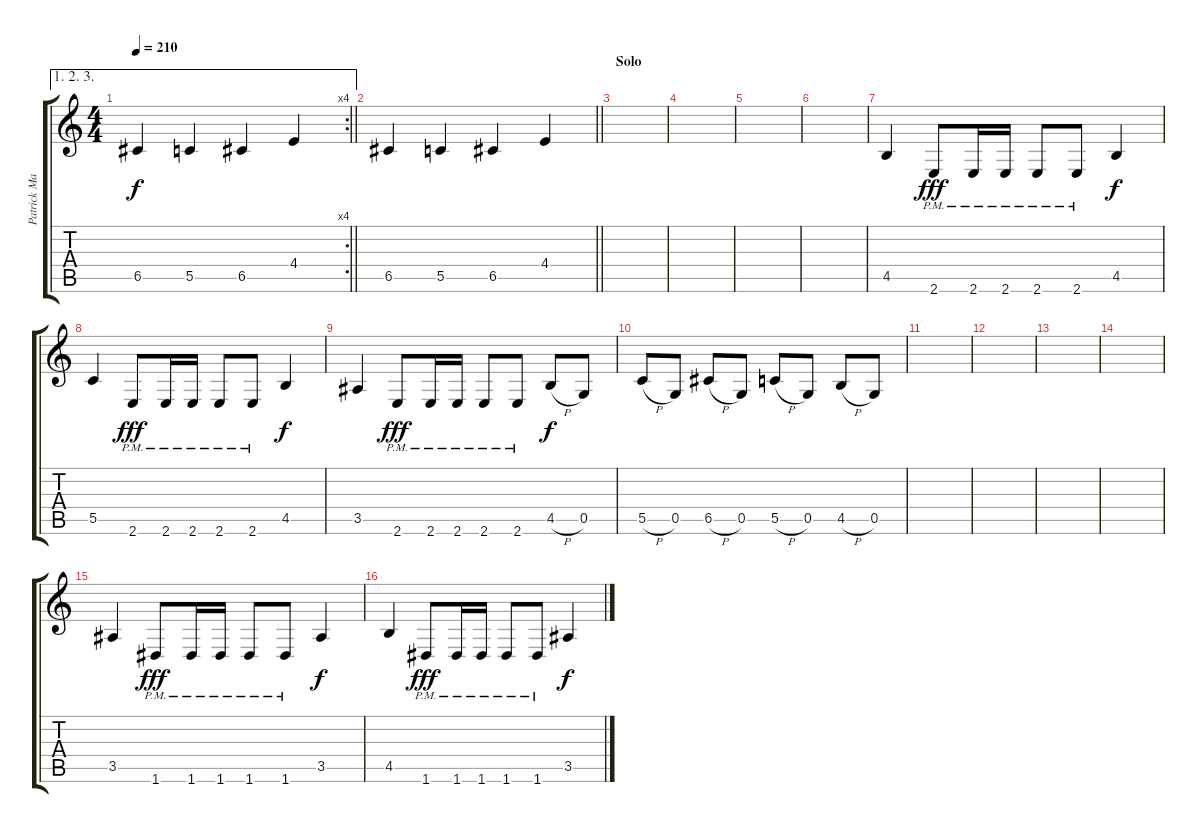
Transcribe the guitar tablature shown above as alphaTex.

\track ("Patrick Mameli" "Patrick Ma") {instrument distortionguitar}
\staff {score tabs}
\tuning (D4 A3 F3 C3 G2 D2) {hide}
\ae (1 2 3)
\rc 4
\ts (4 4)
\tempo 210
\clef g2
\barLineRight lightlight
\ks c
6.5.4{dy f} 5.5.4 6.5.4 4.4.4 |
\barLineRight lightlight
6.5.4 5.5.4 6.5.4 4.4.4 |
\section ("" "Solo")
|
|
|
|
4.5.4 2.6{pm}.8{dy fff} 2.6{pm}.16 2.6{pm}.16 2.6{pm}.8 2.6{pm}.8 4.5.4{dy f} |
5.5.4 2.6{pm}.8{dy fff} 2.6{pm}.16 2.6{pm}.16 2.6{pm}.8 2.6{pm}.8 4.5.4{dy f} |
3.5.4 2.6{pm}.8{dy fff} 2.6{pm}.16 2.6{pm}.16 2.6{pm}.8 2.6{pm}.8 4.5{h}.8{dy f} 0.5.8 |
5.5{h}.8 0.5.8 6.5{h}.8 0.5.8 5.5{h}.8 0.5.8 4.5{h}.8 0.5.8 |
|
|
|
|
3.5.4 1.6{pm}.8{dy fff} 1.6{pm}.16 1.6{pm}.16 1.6{pm}.8 1.6{pm}.8 3.5.4{dy f} |
4.5.4 1.6{pm}.8{dy fff} 1.6{pm}.16 1.6{pm}.16 1.6{pm}.8 1.6{pm}.8 3.5.4{dy f}
